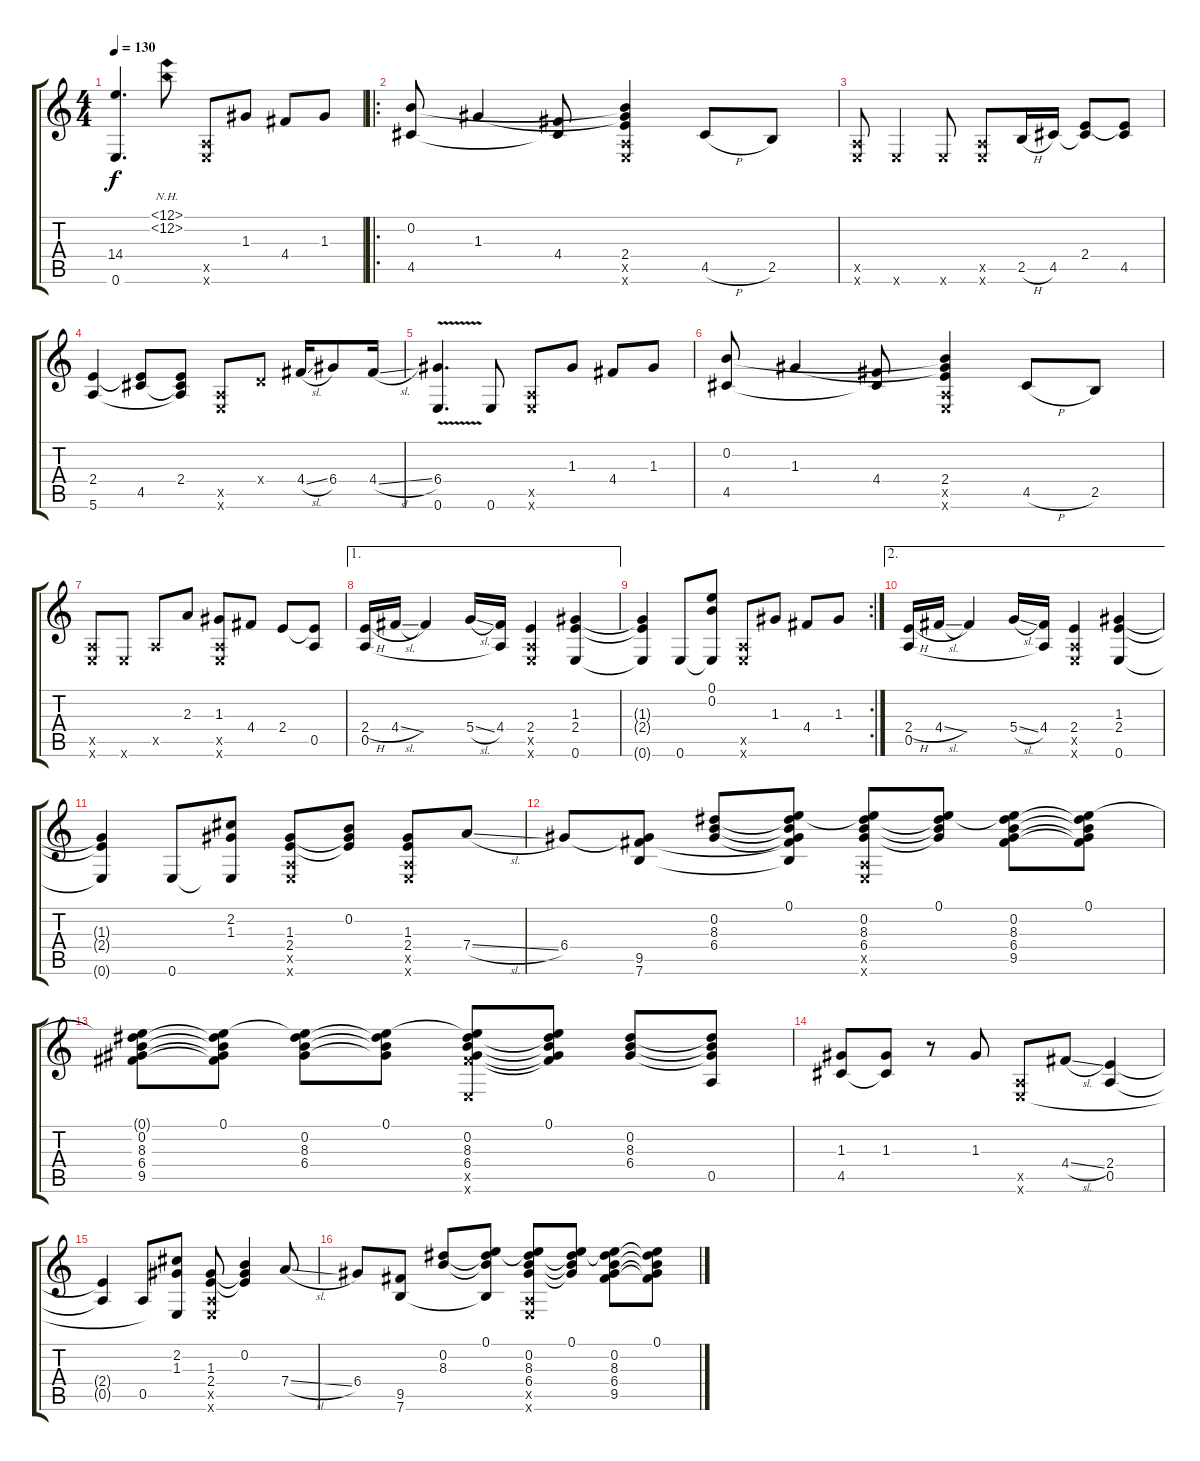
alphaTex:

\track "" {instrument acousticguitarsteel}
\staff {score tabs}
\tuning (E4 B3 G3 D3 A2 E2) {hide}
\ts (4 4)
\tempo 130
\clef g2
\ks c
(14.4{t} 0.6{t}).4{d dy f} (12.1{nh} 12.2{nh}).8 (0.5{x} 0.6{x}).8 1.3.8 4.4.8 1.3.8 |
\ro
(0.2 4.5).8 1.3.4 (4.4 4.5{t}).8 (0.2{t} 1.3{t} 2.4 0.5{x} 0.6{x}).4 4.5{h}.8 2.5.8 |
(0.5{x} 0.6{x}).8 0.6{x}.4 0.6{x}.8 (0.5{x} 0.6{x}).8 2.5{h}.16 4.5.16 (2.4 4.5{t}).8 (2.4{t} 4.5).8 |
(2.4 5.6).4 (2.4{t} 4.5).8 (2.4 4.5{t} 5.6{t}).8 (0.5{x} 0.6{x}).8 0.4{x}.8 4.4{sl}.16 6.4.8 4.4{sl}.16 |
(6.4{v} 0.6).4{d} 0.6.8 (0.5{x} 0.6{x}).8 1.3.8 4.4.8 1.3.8 |
(0.2 4.5).8 1.3.4 (4.4 4.5{t}).8 (0.2{t} 1.3{t} 2.4 0.5{x} 0.6{x}).4 4.5{h}.8 2.5.8 |
(0.5{x} 0.6{x}).8 0.6{x}.8 0.5{x}.8 2.3.8 (1.3 0.5{x} 0.6{x}).8 4.4.8 2.4.8 (2.4{t} 0.5).8 |
\ae 1
(2.4{h} 0.5).16 4.4{sl}.16 4.4{t}.4 5.4{sl}.16 (4.4 0.5{t}).16 (2.4 0.5{x} 0.6{x}).4 (1.3 2.4 0.6).4 |
\rc 2
(1.3{t} 2.4{t} 0.6{t}).4 0.6.8 (0.1 0.2 0.6{t}).8 (0.5{x} 0.6{x}).8 1.3.8 4.4.8 1.3.8 |
\ae 2
(2.4{h} 0.5).16 4.4{sl}.16 4.4{t}.4 5.4{sl}.16 (4.4 0.5{t}).16 (2.4 0.5{x} 0.6{x}).4 (1.3 2.4 0.6).4 |
(1.3{t} 2.4{t} 0.6{t}).4 0.6.8 (2.2 1.3 0.6{t}).8 (1.3 2.4 0.5{x} 0.6{x}).8 (0.2 1.3{t} 2.4{t}).8 (1.3 2.4 0.5{x} 0.6{x}).8 7.4{sl}.8 |
6.4.8 (6.4{t} 9.5 7.6).8 (0.2 8.3 6.4).8 (0.1 0.2{t} 8.3{t} 6.4{t} 9.5{t} 7.6{t}).8 (0.1{t} 0.2 8.3 6.4 0.5{x} 0.6{x}).8 (0.1 0.2{t} 8.3{t} 6.4{t}).8 (0.1{t} 0.2 8.3 6.4 9.5).8 (0.1 0.2{t} 8.3{t} 6.4{t} 9.5{t}).8 |
(0.1{t} 0.2 8.3 6.4 9.5).8 (0.1 0.2{t} 8.3{t} 6.4{t} 9.5{t}).8 (0.1{t} 0.2 8.3 6.4).8 (0.1 0.2{t} 8.3{t} 6.4{t}).8 (0.1{t} 0.2 8.3 6.4 9.5{x} 0.6{x}).8 (0.1 0.2{t} 8.3{t} 6.4{t} 9.5{t}).8 (0.2 8.3 6.4).8 (0.2{t} 8.3{t} 6.4{t} 0.5).8 |
(1.3 4.5).8 (1.3 4.5{t}).8 r.8 1.3.8 (0.5{x} 0.6{x}).8 4.4{sl}.8 (2.4 0.5).4 |
(2.4{t} 0.5{t}).4 0.5.8 (2.2 1.3 0.6{t}).8 (1.3 2.4 0.5{x} 0.6{x}).8 (0.2 1.3{t} 2.4{t}).4 7.4{sl}.8 |
6.4.8 (9.5 7.6).8 (0.2 8.3).8 (0.1 0.2{t} 8.3{t} 7.6{t}).8 (0.1{t} 0.2 8.3 6.4 0.5{x} 0.6{x}).8 (0.1 0.2{t} 8.3{t} 6.4{t}).8 (0.1{t} 0.2 8.3 6.4 9.5).8 (0.1 0.2{t} 8.3{t} 6.4{t} 9.5{t}).8
